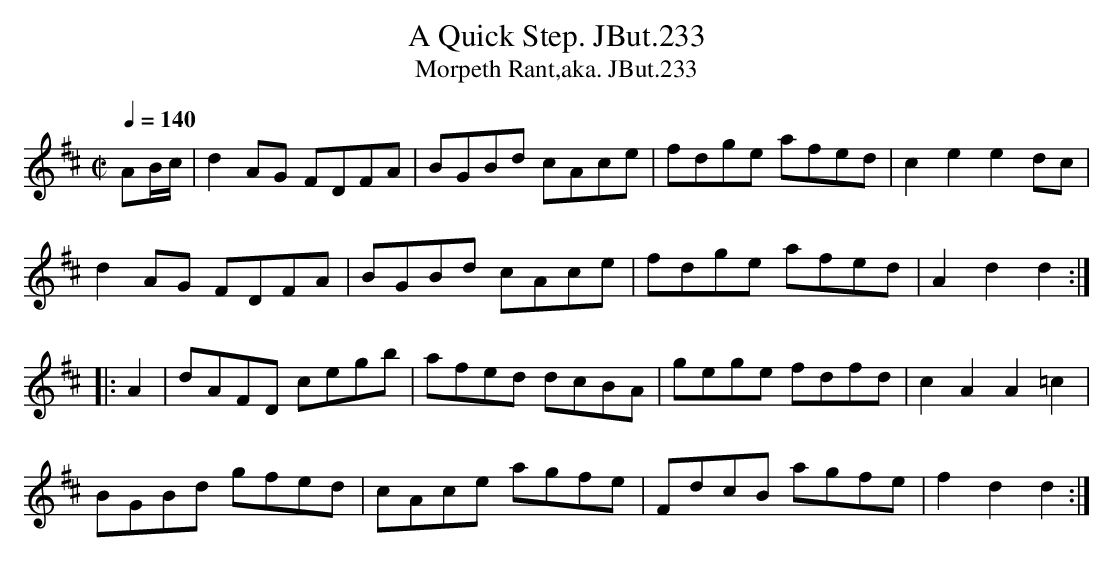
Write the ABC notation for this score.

X:1
T:Quick Step. JBut.233, A
T:Morpeth Rant,aka. JBut.233
M:C|
L:1/8
Q:1/4=140
K:D
AB/c/|d2AG FDFA|BGBd cAce|fdge afed|c2e2e2 dc|
d2 AG FDFA|BGBd cAce|fdge afed|A2d2d2:|
|: A2| dAFD cegb|afed dcBA|gege fdfd|c2A2A2 =c2|
BGBd gfed|cAce agfe|FdcB agfe|f2d2d2:|
